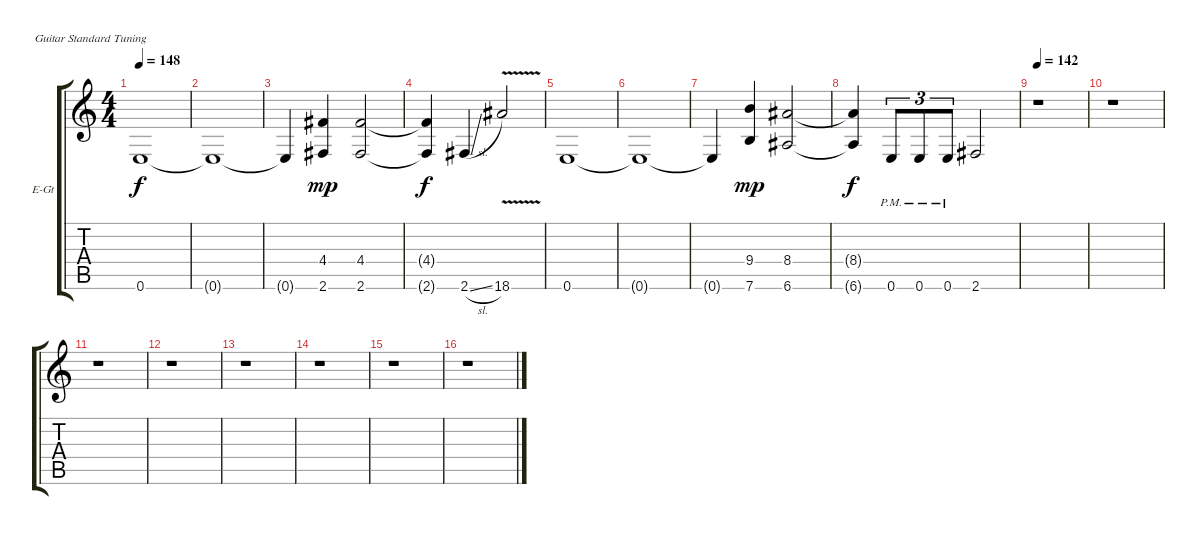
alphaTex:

\bracketExtendMode groupsimilarinstruments
\firstSystemTrackNameOrientation horizontal
\otherSystemsTrackNameOrientation horizontal
\track ("Guitar 1" "E-Gt") {instrument distortionguitar}
\staff {score tabs}
\tuning (E4 B3 G3 D3 A2 E2)
\ts (4 4)
\tempo 148
\clef g2
\ks c
0.6.1{dy f} |
0.6{t}.1 |
0.6{t}.4 (4.4 2.6).4{dy mp} (4.4 2.6).2 |
(4.4{t} 2.6{t}).4{dy f} 2.6{sl}.4 18.6{v}.2 |
0.6.1 |
0.6{t}.1 |
0.6{t}.4 (9.4 7.6).4{dy mp} (8.4 6.6).2 |
(8.4{t} 6.6{t}).4{dy f} 0.6{pm}.8{tu (3 2)} 0.6{pm}.8{tu (3 2)} 0.6{pm}.8{tu (3 2)} 2.6.2 |
\tempo 142
r.1 |
r.1 |
r.1 |
r.1 |
r.1 |
r.1 |
r.1 |
r.1
